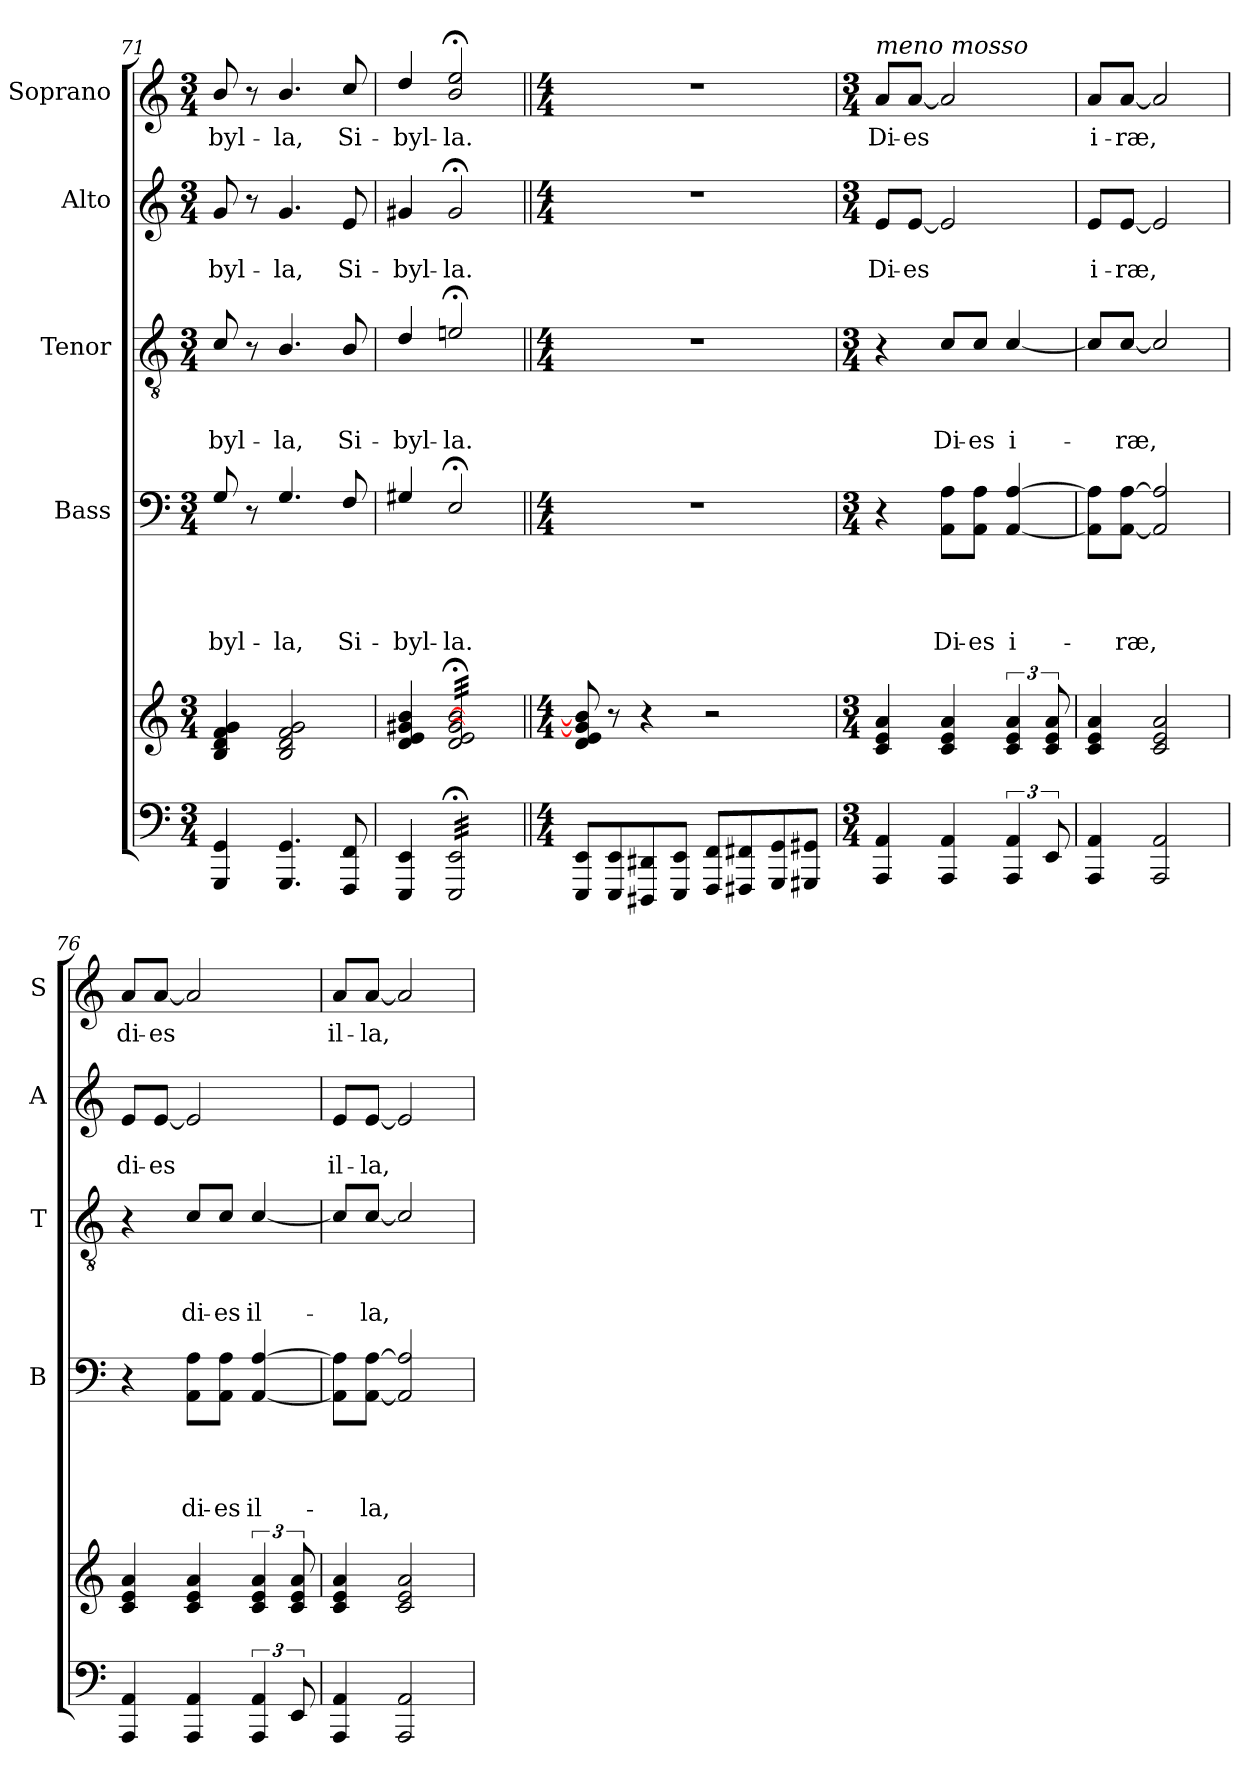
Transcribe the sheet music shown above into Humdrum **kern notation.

**kern	**kern	**kern	**text	**text	**text	**text	**kern	**text	**text	**text	**kern	**text	**text	**kern	**text
*part5	*part5	*part4	*part4	*part4	*part4	*part4	*part3	*part3	*part3	*part3	*part2	*part2	*part2	*part1	*part1
*staff6	*staff5	*staff4	*staff4	*staff4	*staff4	*staff4	*staff3	*staff3	*staff3	*staff3	*staff2	*staff2	*staff2	*staff1	*staff1
*	*	*I"Bass	*	*	*	*	*I"Tenor	*	*	*	*I"Alto	*	*	*I"Soprano	*
*	*	*I'B	*	*	*	*	*I'T	*	*	*	*I'A	*	*	*I'S	*
*clefF4	*clefG2	*clefF4	*	*	*	*	*clefGv2	*	*	*	*clefG2	*	*	*clefG2	*
*k[]	*k[]	*k[]	*	*	*	*	*k[]	*	*	*	*k[]	*	*	*k[]	*
*a:	*a:	*a:	*	*	*	*	*a:	*	*	*	*a:	*	*	*a:	*
*M3/4	*M3/4	*M3/4	*	*	*	*	*M3/4	*	*	*	*M3/4	*	*	*M3/4	*
=71	=71	=71	=71	=71	=71	=71	=71	=71	=71	=71	=71	=71	=71	=71	=71
!	!	!	!	!	!	!LO:LY:b	!	!	!	!LO:LY:b	!	!	!LO:LY:b	!	!LO:LY:b
4GGG/ 4GG/	4B/ 4d/ 4f/ 4g/	8G/	.	.	.	-byl-	8c/	.	.	-byl-	8g/	.	-byl-	8b/	-byl-
.	.	8r	.	.	.	.	8r	.	.	.	8r	.	.	8r	.
!	!	!	!	!	!	!LO:LY:b	!	!	!	!LO:LY:b	!	!	!LO:LY:b	!	!LO:LY:b
4.GGG/ 4.GG/	2B/ 2d/ 2f/ 2g/	4.G/	.	.	.	-la,	4.B/	.	.	-la,	4.g/	.	-la,	4.b/	-la,
!	!	!	!	!	!	!LO:LY:b	!	!	!	!LO:LY:b	!	!	!LO:LY:b	!	!LO:LY:b
8FFF/ 8FF/	.	8F/	.	.	.	Si-	8B/	.	.	Si-	8e/	.	Si-	8cc/	Si-
=72	=72	=72	=72	=72	=72	=72	=72	=72	=72	=72	=72	=72	=72	=72	=72
!	!	!	!	!	!	!LO:LY:b	!	!	!	!LO:LY:b	!	!	!LO:LY:b	!	!LO:LY:b
4EEE/ 4EE/	4d/ 4e/ 4g#X/ 4b/	4G#X/	.	.	.	-byl-	4d/	.	.	-byl-	4g#X/	.	-byl-	4dd/	-byl-
!	!	!	!	!	!	!LO:LY:b	!	!	!	!LO:LY:b	!	!	!LO:LY:b	!	!LO:LY:b
*tremolo	*	*	*	*	*	*	*	*	*	*	*	*	*	*	*
*	*tremolo	*	*	*	*	*	*	*	*	*	*	*	*	*	*
32EEE/;< 32EE/;<LLL	32d/;< 32e/;< [32g#/;< [32b/;<LLL	2E;</	.	.	.	-la.	2eni;</	.	.	-la.	2g#;</	.	-la.	2b/;< 2ee/;<	-la.
32EEE/;< 32EE/;<	32d/;< 32e/;< 32g#/;< 32b/;<	.	.	.	.	.	.	.	.	.	.	.	.	.	.
32EEE/;< 32EE/;<	32d/;< 32e/;< 32g#/;< 32b/;<	.	.	.	.	.	.	.	.	.	.	.	.	.	.
32EEE/;< 32EE/;<	32d/;< 32e/;< 32g#/;< 32b/;<	.	.	.	.	.	.	.	.	.	.	.	.	.	.
32EEE/;< 32EE/;<	32d/;< 32e/;< 32g#/;< 32b/;<	.	.	.	.	.	.	.	.	.	.	.	.	.	.
32EEE/;< 32EE/;<	32d/;< 32e/;< 32g#/;< 32b/;<	.	.	.	.	.	.	.	.	.	.	.	.	.	.
32EEE/;< 32EE/;<	32d/;< 32e/;< 32g#/;< 32b/;<	.	.	.	.	.	.	.	.	.	.	.	.	.	.
32EEE/;< 32EE/;<	32d/;< 32e/;< 32g#/;< 32b/;<	.	.	.	.	.	.	.	.	.	.	.	.	.	.
32EEE/;< 32EE/;<	32d/;< 32e/;< 32g#/;< 32b/;<	.	.	.	.	.	.	.	.	.	.	.	.	.	.
32EEE/;< 32EE/;<	32d/;< 32e/;< 32g#/;< 32b/;<	.	.	.	.	.	.	.	.	.	.	.	.	.	.
32EEE/;< 32EE/;<	32d/;< 32e/;< 32g#/;< 32b/;<	.	.	.	.	.	.	.	.	.	.	.	.	.	.
32EEE/;< 32EE/;<	32d/;< 32e/;< 32g#/;< 32b/;<	.	.	.	.	.	.	.	.	.	.	.	.	.	.
32EEE/;< 32EE/;<	32d/;< 32e/;< 32g#/;< 32b/;<	.	.	.	.	.	.	.	.	.	.	.	.	.	.
32EEE/;< 32EE/;<	32d/;< 32e/;< 32g#/;< 32b/;<	.	.	.	.	.	.	.	.	.	.	.	.	.	.
32EEE/;< 32EE/;<	32d/;< 32e/;< 32g#/;< 32b/;<	.	.	.	.	.	.	.	.	.	.	.	.	.	.
32EEE/;< 32EE/;<JJJ	32d/;< 32e/;< 32g#/;< 32b/;<JJJ	.	.	.	.	.	.	.	.	.	.	.	.	.	.
*	*Xtremolo	*	*	*	*	*	*	*	*	*	*	*	*	*	*
*Xtremolo	*	*	*	*	*	*	*	*	*	*	*	*	*	*	*
=73||	=73||	=73||	=73||	=73||	=73||	=73||	=73||	=73||	=73||	=73||	=73||	=73||	=73||	=73||	=73||
*M4/4	*M4/4	*M4/4	*	*	*	*	*M4/4	*	*	*	*M4/4	*	*	*M4/4	*
8EEE/ 8EE/L	8d/ 8e/ 8g#/] 8b/]	1r	.	.	.	.	1r	.	.	.	1r	.	.	1r	.
8EEE/ 8EE/	8r	.	.	.	.	.	.	.	.	.	.	.	.	.	.
8DDD#X/ 8DD#X/	4r	.	.	.	.	.	.	.	.	.	.	.	.	.	.
8EEE/ 8EE/J	.	.	.	.	.	.	.	.	.	.	.	.	.	.	.
8FFF/ 8FF/L	2r	.	.	.	.	.	.	.	.	.	.	.	.	.	.
8FFF#X/ 8FF#X/	.	.	.	.	.	.	.	.	.	.	.	.	.	.	.
8GGG/ 8GG/	.	.	.	.	.	.	.	.	.	.	.	.	.	.	.
8GGG#X/ 8GG#X/J	.	.	.	.	.	.	.	.	.	.	.	.	.	.	.
!!LO:PB:g=z
=74	=74	=74	=74	=74	=74	=74	=74	=74	=74	=74	=74	=74	=74	=74	=74
*M3/4	*M3/4	*M3/4	*	*	*	*	*M3/4	*	*	*	*M3/4	*	*	*M3/4	*
!	!	!	!	!	!	!	!	!	!	!	!	!	!	!LO:TX:a:i:t=meno mosso	!
!	!	!	!	!	!	!	!	!	!	!	!	!	!LO:LY:b	!	!LO:LY:b
4AAA/ 4AA/	4c/ 4e/ 4a/	4r	.	.	.	.	4r	.	.	.	8e/L	.	Di-	8a/L	Di-
!	!	!	!	!	!	!	!	!	!	!	!	!	!LO:LY:b	!	!LO:LY:b
.	.	.	.	.	.	.	.	.	.	.	[8e/J	.	-es	[8a/J	-es
!	!	!	!	!	!	!LO:LY:b	!	!	!	!LO:LY:b	!	!	!	!	!
4AAA/ 4AA/	4c/ 4e/ 4a/	8AA\ 8A\L	.	.	.	Di-	8c/L	.	.	Di-	2e/]	.	.	2a/]	.
!	!	!	!	!	!	!LO:LY:b	!	!	!	!LO:LY:b	!	!	!	!	!
.	.	8AA\ 8A\J	.	.	.	-es	8c/J	.	.	-es	.	.	.	.	.
!	!	!	!	!	!	!LO:LY:b	!	!	!	!LO:LY:b	!	!	!	!	!
6AAA/ 6AA/	6c/ 6e/ 6a/	[4AA/ [4A/	.	.	.	i-	[4c/	.	.	i-	.	.	.	.	.
12EE/	12c/ 12e/ 12a/	.	.	.	.	.	.	.	.	.	.	.	.	.	.
=75	=75	=75	=75	=75	=75	=75	=75	=75	=75	=75	=75	=75	=75	=75	=75
!	!	!	!	!	!	!	!	!	!	!	!	!	!LO:LY:b	!	!LO:LY:b
4AAA/ 4AA/	4c/ 4e/ 4a/	8AA]\ 8A]\L	.	.	.	.	8c/L]	.	.	.	8e/L	.	i-	8a/L	i-
!	!	!	!	!	!	!LO:LY:b	!	!	!	!LO:LY:b	!	!	!LO:LY:b	!	!LO:LY:b
.	.	[8AA\ [8A\J	.	.	.	-ræ,	[8c/J	.	.	-ræ,	[8e/J	.	-ræ,	[8a/J	-ræ,
2AAA/ 2AA/	2c/ 2e/ 2a/	2AA/] 2A/]	.	.	.	.	2c/]	.	.	.	2e/]	.	.	2a/]	.
=76	=76	=76	=76	=76	=76	=76	=76	=76	=76	=76	=76	=76	=76	=76	=76
!	!	!	!	!	!	!	!	!	!	!	!	!	!LO:LY:b	!	!LO:LY:b
4AAA/ 4AA/	4c/ 4e/ 4a/	4r	.	.	.	.	4r	.	.	.	8e/L	.	di-	8a/L	di-
!	!	!	!	!	!	!	!	!	!	!	!	!	!LO:LY:b	!	!LO:LY:b
.	.	.	.	.	.	.	.	.	.	.	[8e/J	.	-es	[8a/J	-es
!	!	!	!	!	!	!LO:LY:b	!	!	!	!LO:LY:b	!	!	!	!	!
4AAA/ 4AA/	4c/ 4e/ 4a/	8AA\ 8A\L	.	.	.	di-	8c/L	.	.	di-	2e/]	.	.	2a/]	.
!	!	!	!	!	!	!LO:LY:b	!	!	!	!LO:LY:b	!	!	!	!	!
.	.	8AA\ 8A\J	.	.	.	-es	8c/J	.	.	-es	.	.	.	.	.
!	!	!	!	!	!	!LO:LY:b	!	!	!	!LO:LY:b	!	!	!	!	!
6AAA/ 6AA/	6c/ 6e/ 6a/	[4AA/ [4A/	.	.	.	il-	[4c/	.	.	il-	.	.	.	.	.
12EE/	12c/ 12e/ 12a/	.	.	.	.	.	.	.	.	.	.	.	.	.	.
=77	=77	=77	=77	=77	=77	=77	=77	=77	=77	=77	=77	=77	=77	=77	=77
!	!	!	!	!	!	!	!	!	!	!	!	!	!LO:LY:b	!	!LO:LY:b
4AAA/ 4AA/	4c/ 4e/ 4a/	8AA]\ 8A]\L	.	.	.	.	8c/L]	.	.	.	8e/L	.	il-	8a/L	il-
!	!	!	!	!	!	!LO:LY:b	!	!	!	!LO:LY:b	!	!	!LO:LY:b	!	!LO:LY:b
.	.	[8AA\ [8A\J	.	.	.	-la,	[8c/J	.	.	-la,	[8e/J	.	-la,	[8a/J	-la,
2AAA/ 2AA/	2c/ 2e/ 2a/	2AA/] 2A/]	.	.	.	.	2c/]	.	.	.	2e/]	.	.	2a/]	.
=	=	=	=	=	=	=	=	=	=	=	=	=	=	=	=
*-	*-	*-	*-	*-	*-	*-	*-	*-	*-	*-	*-	*-	*-	*-	*-
